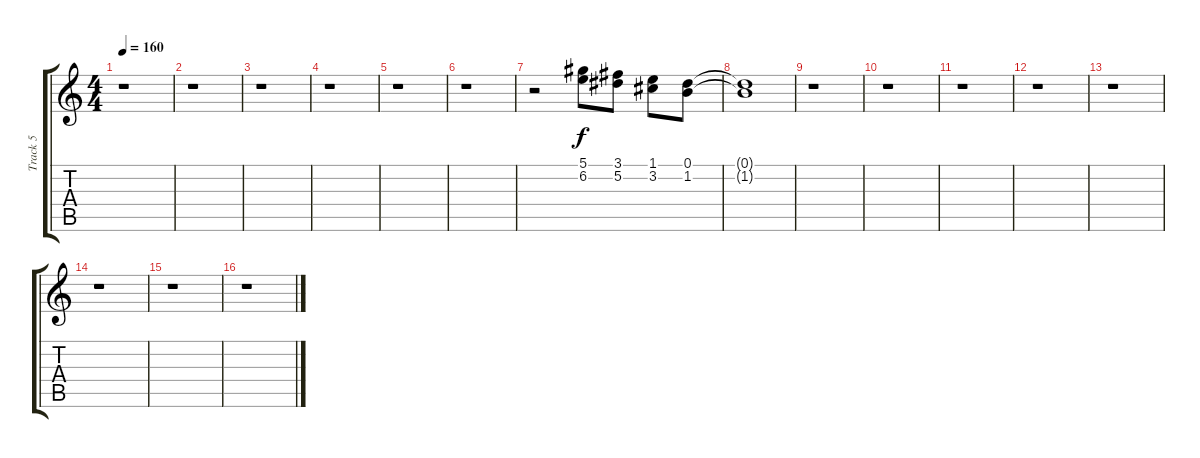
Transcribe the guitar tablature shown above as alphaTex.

\track ("Track 5" "Track 5") {instrument distortionguitar}
\staff {score tabs}
\tuning (Eb4 Bb3 Gb3 Db3 Ab2 Eb2) {hide}
\ts (4 4)
\tempo 160
\clef g2
\ks c
r.1{dy f} |
r.1 |
r.1 |
r.1 |
r.1 |
r.1 |
r.2 (5.1 6.2).8 (3.1 5.2).8 (1.1 3.2).8 (0.1 1.2).8 |
(0.1{t} 1.2{t}).1 |
r.1 |
r.1 |
r.1 |
r.1 |
r.1 |
r.1 |
r.1 |
r.1
